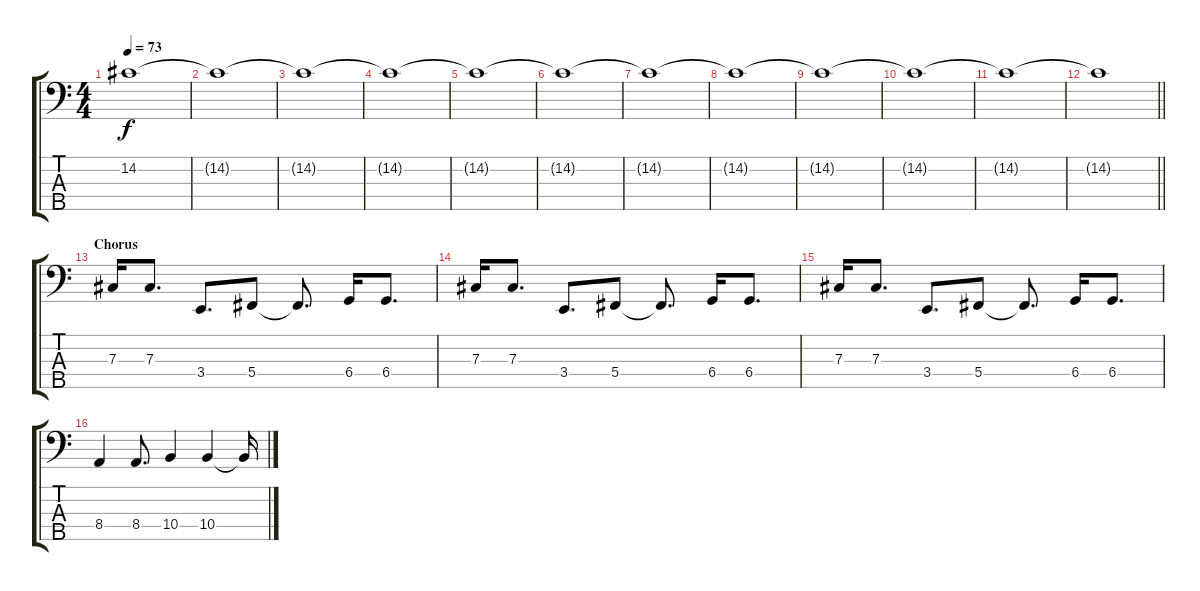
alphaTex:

\track "" {instrument electricbassfinger}
\staff {score tabs}
\tuning (E2 B1 Gb1 Db1 Ab0) {hide}
\ts (4 4)
\tempo 73
\clef f4
\ks c
14.2{t}.1{dy f} |
14.2{t}.1 |
14.2{t}.1 |
14.2{t}.1 |
14.2{t}.1 |
14.2{t}.1 |
14.2{t}.1 |
14.2{t}.1 |
14.2{t}.1 |
14.2{t}.1 |
14.2{t}.1 |
\barLineRight lightlight
14.2{t}.1 |
\section ("" "Chorus")
7.3.16{volume 14 instrument electricbassfinger} 7.3.8{d} 3.4.8{d} 5.4.8 5.4{t}.8{d} 6.4.16 6.4.8{d} |
7.3.16 7.3.8{d} 3.4.8{d} 5.4.8 5.4{t}.8{d} 6.4.16 6.4.8{d} |
7.3.16 7.3.8{d} 3.4.8{d} 5.4.8 5.4{t}.8{d} 6.4.16 6.4.8{d} |
8.4.4 8.4.8{d} 10.4.4 10.4.4 10.4{t}.16
